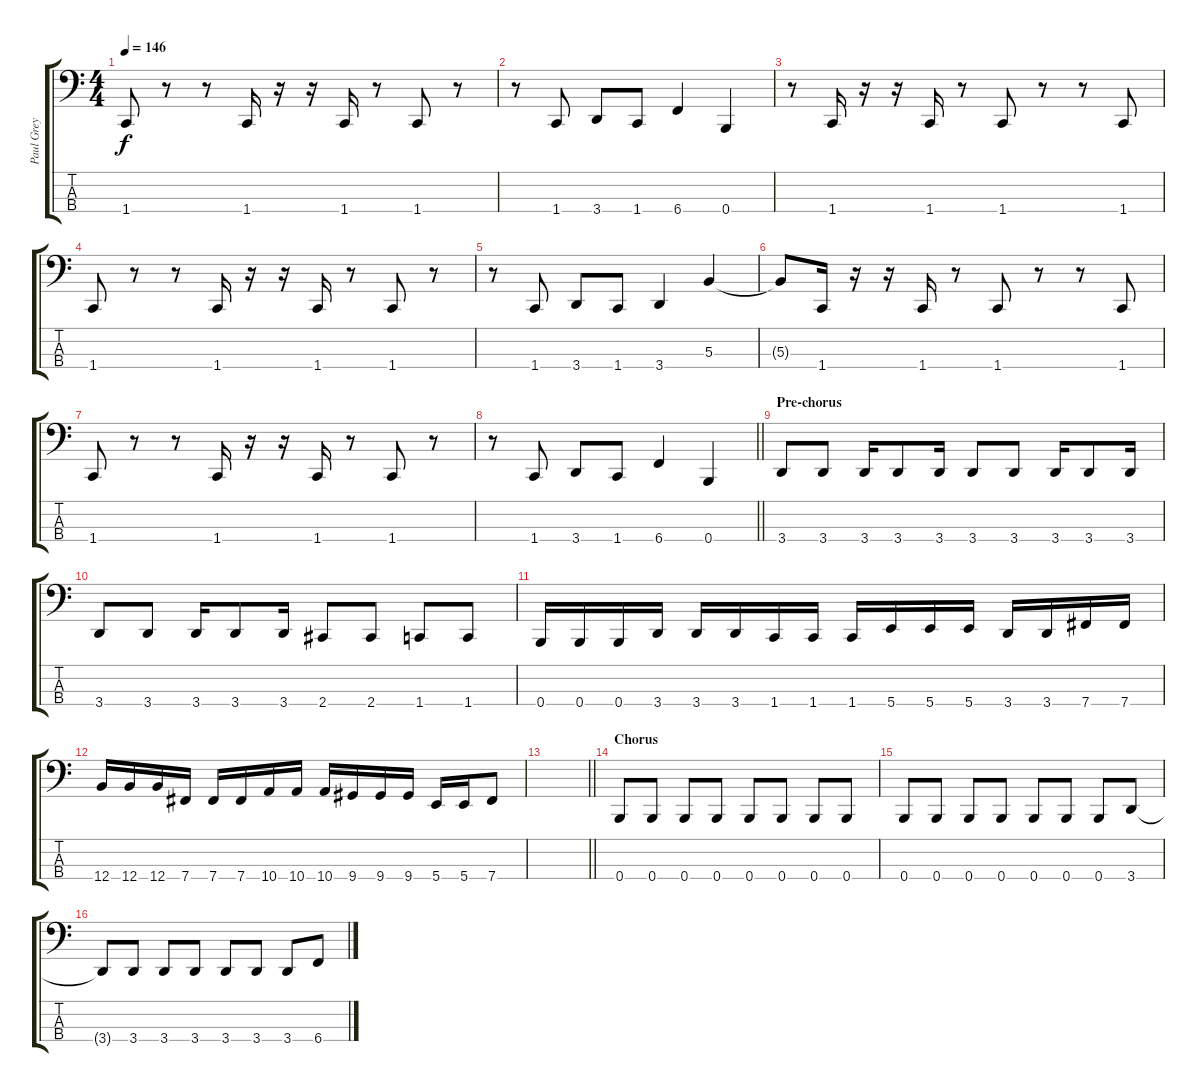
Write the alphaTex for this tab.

\track ("Paul Grey" "Paul Grey") {instrument electricbasspick}
\staff {score tabs}
\tuning (E2 B1 Gb1 B0) {hide}
\ts (4 4)
\tempo 146
\clef f4
\ks c
1.4.8{dy f} r.8 r.8 1.4.16 r.16 r.16 1.4.16 r.8 1.4.8 r.8 |
r.8 1.4.8 3.4.8 1.4.8 6.4.4 0.4.4 |
r.8 1.4.16 r.16 r.16 1.4.16 r.8 1.4.8 r.8 r.8 1.4.8 |
1.4.8 r.8 r.8 1.4.16 r.16 r.16 1.4.16 r.8 1.4.8 r.8 |
r.8 1.4.8 3.4.8 1.4.8 3.4.4 5.3.4 |
5.3{t}.8 1.4.16 r.16 r.16 1.4.16 r.8 1.4.8 r.8 r.8 1.4.8 |
1.4.8 r.8 r.8 1.4.16 r.16 r.16 1.4.16 r.8 1.4.8 r.8 |
\barLineRight lightlight
r.8 1.4.8 3.4.8 1.4.8 6.4.4 0.4.4 |
\section ("" "Pre-chorus")
3.4.8 3.4.8 3.4.16 3.4.8 3.4.16 3.4.8 3.4.8 3.4.16 3.4.8 3.4.16 |
3.4.8 3.4.8 3.4.16 3.4.8 3.4.16 2.4.8 2.4.8 1.4.8 1.4.8 |
0.4.16 0.4.16 0.4.16 3.4.16 3.4.16 3.4.16 1.4.16 1.4.16 1.4.16 5.4.16 5.4.16 5.4.16 3.4.16 3.4.16 7.4.16 7.4.16 |
12.4.16 12.4.16 12.4.16 7.4.16 7.4.16 7.4.16 10.4.16 10.4.16 10.4.16 9.4.16 9.4.16 9.4.16 5.4.16 5.4.16 7.4.8 |
\barLineRight lightlight
|
\section ("" "Chorus")
0.4.8 0.4.8 0.4.8 0.4.8 0.4.8 0.4.8 0.4.8 0.4.8 |
0.4.8 0.4.8 0.4.8 0.4.8 0.4.8 0.4.8 0.4.8 3.4.8 |
3.4{t}.8 3.4.8 3.4.8 3.4.8 3.4.8 3.4.8 3.4.8 6.4.8
